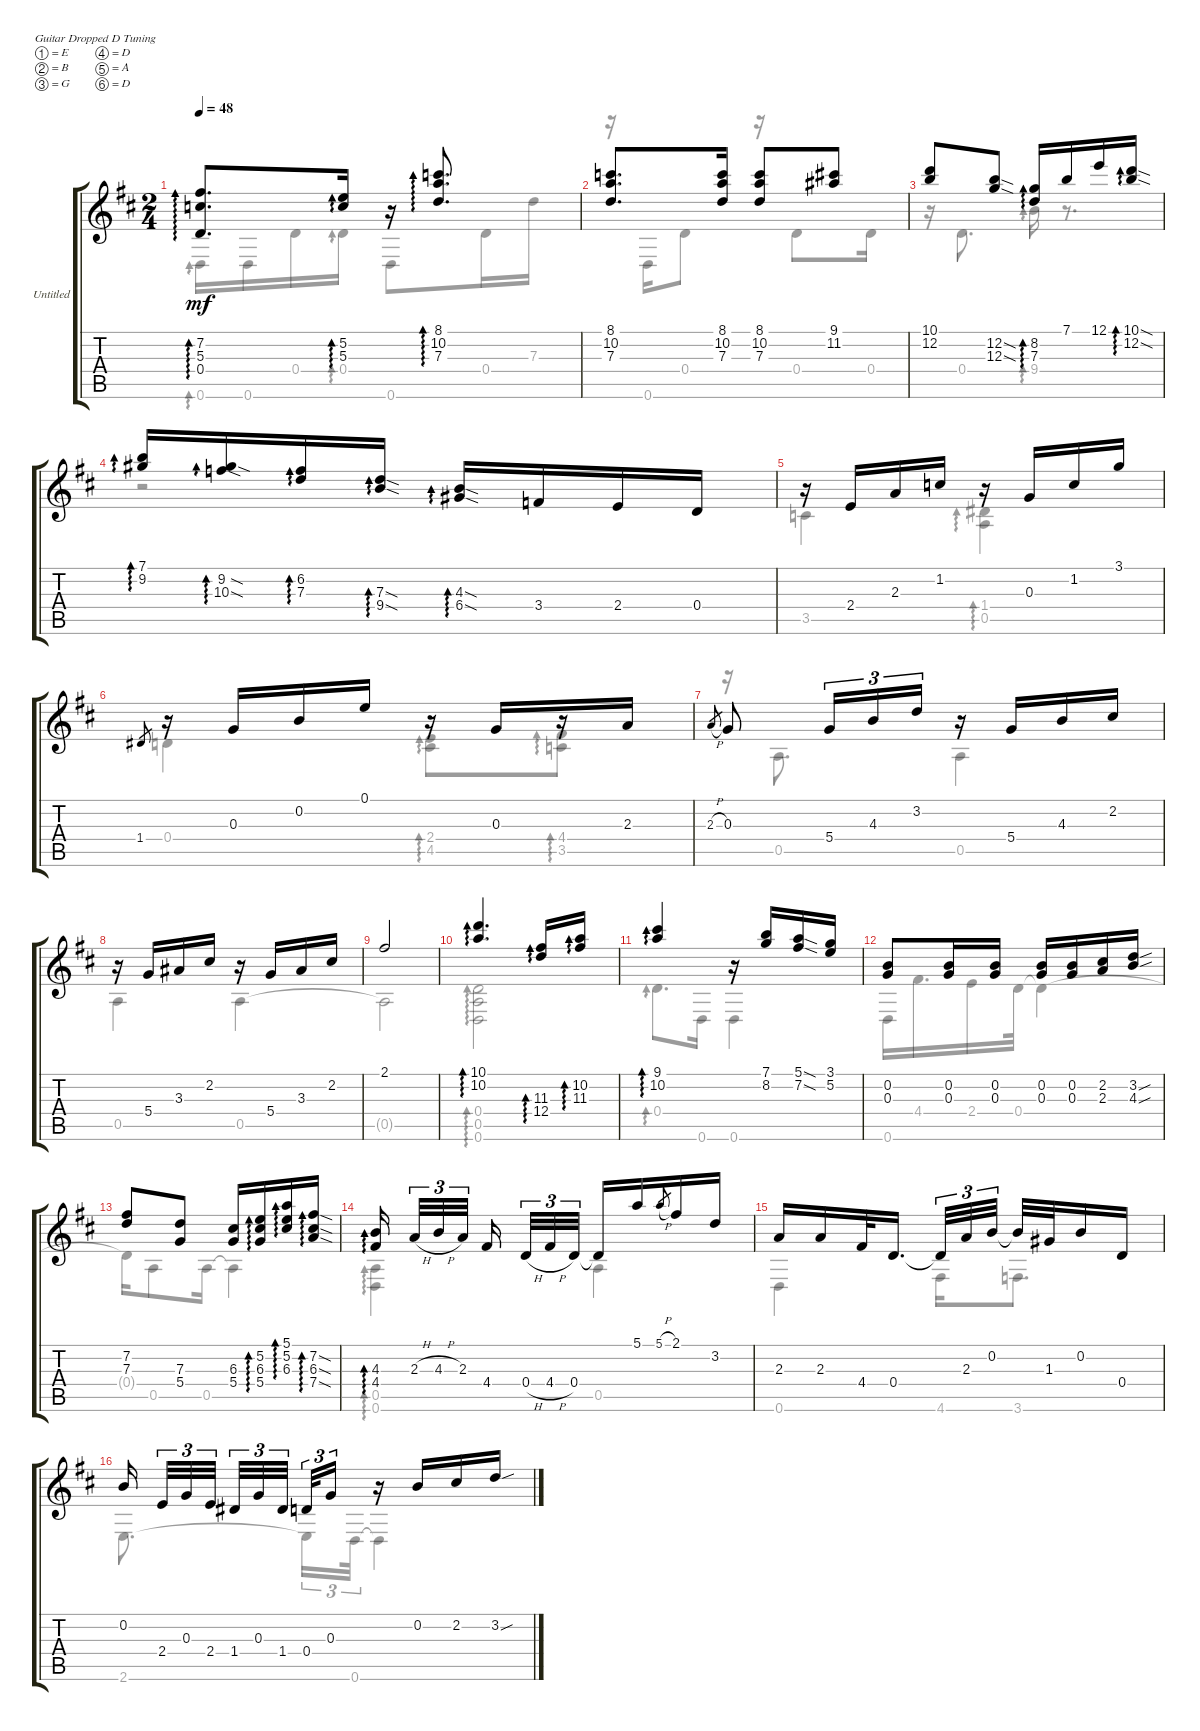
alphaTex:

\bracketExtendMode groupsimilarinstruments
\firstSystemTrackNameOrientation horizontal
\otherSystemsTrackNameOrientation horizontal
\track ("Untitled" "Untitled") {instrument acousticguitarnylon}
\staff {score tabs}
\tuning (E4 B3 G3 D3 A2 D2)
\voice
\ts (2 4)
\tempo 48
\clef g2
\ks bminor
(7.2 5.3 0.4).8{d ad 0 dy mf} (5.2 5.3).16{ad 0} r.16 (8.1 10.2 7.3).8{d ad 0} |
(8.1 10.2 7.3).8{d} (8.1 10.2 7.3).16 (8.1 10.2 7.3).8 (9.1 11.2).8 |
(10.1 12.2).8 (12.2{sod} 12.3{sod}).8 (8.2 7.3).16{ad 0} 7.1.16 12.1.16 (10.1{sod} 12.2{sod}).16{ad 0} |
(7.1 9.2).16{ad 0} (9.2{sod} 10.3{sod}).16{ad 0} (6.2 7.3).16{ad 0} (7.3{sod} 9.4{sod}).16{ad 0} (4.3{sod} 6.4{sod}).16{ad 0} 3.4.16 2.4.16 0.4.16 |
r.16 2.4.16 2.3.16 1.2.16 r.16{ad 0} 0.3.16 1.2.16 3.1.16 |
1.4.8{gr} r.16 0.3.16 0.2.16 0.1.16 r.16{ad 0} 0.3.16 r.16{ad 0} 2.3.16 |
2.3{h}.8{gr} 0.3.8 5.4.16{tu (3 2)} 4.3.16{tu (3 2)} 3.2.16{tu (3 2)} r.16 5.4.16 4.3.16 2.2.16 |
r.16 5.4.16 3.3.16 2.2.16 r.16 5.4.16 3.3.16 2.2.16 |
2.1.2 |
(10.1 10.2).4{d ad 0} (11.3 12.4).16{ad 0} (10.2 11.3).16{ad 0} |
(9.1 10.2).4{ad 0} r.16 (7.1 8.2).16 (5.1{sod} 7.2{sod}).16 (3.1 5.2).16 |
(0.2 0.3).8 (0.2 0.3).16 (0.2 0.3).16 (0.2 0.3).16 (0.2 0.3).16 (2.2 2.3).16 (3.2{sou} 4.3{sou}).16 |
(7.2 7.3).8 (7.3 5.4).8 (6.3 5.4).16 (5.2 6.3 5.4).16{ad 0} (5.1 5.2 6.3).16{ad 0} (7.2{sod} 6.3{sod} 7.4{sod}).16{ad 0} |
(4.3 4.4).16{ad 0} 2.3{h}.32{tu (3 2)} 4.3{h}.32{tu (3 2)} 2.3.32{tu (3 2)} 4.4.16 0.4{h}.32{tu (3 2)} 4.4{h}.32{tu (3 2)} 0.4.32{tu (3 2)} 0.4{t}.16 5.1.16 5.1{h}.8{gr} 2.1.16 3.2.16 |
2.3.16 2.3.16 4.4.32 0.4.16{d} 0.4{t}.32{tu (3 2)} 2.3.32{tu (3 2)} 0.2.32{tu (3 2)} 0.2{t}.32 1.3.32 0.2.16 0.4.16 |
0.2.16 2.4.32{tu (3 2)} 0.3.32{tu (3 2)} 2.4.32{tu (3 2)} 1.4.32{tu (3 2)} 0.3.32{tu (3 2)} 1.4.32{tu (3 2)} 0.4.32{tu (3 2)} 0.3.16{tu (3 2)} r.16 0.2.16 2.2.16 3.2{sou}.16
\voice
\clef g2
\ottava regular
\simile none
\ks bminor
0.6{t}.16{ad 0 dy mf} 0.6.16 0.4.16 0.4.16{ad 0} 0.6.8 0.4.16 7.3.16 |
r.16 0.6.16 0.4.8 r.16 0.4.8 0.4.16 |
r.16 0.4.8{d} 9.4.16{ad 0} r.8{d} |
r.2{ad 0} |
3.5.4 (1.4 0.5).4{ad 0} |
0.4.4 (2.4 4.5).8{ad 0} (4.4 3.5).8{ad 0} |
r.16 0.5.8{d} 0.5.4 |
0.5.4 0.5.4 |
0.5{t}.2 |
(0.4 0.5 0.6).2{ad 0} |
0.4.8{d ad 0} 0.6.16 0.6.4 |
0.6.16 4.4.16{d} 2.4.16 0.4.32 0.4{t}.4 |
0.4{t}.16 0.5.8 0.5.16 0.5{t}.4 |
(0.5 0.6).4{ad 0} 0.5.4 |
0.6.4 4.6.16 3.6.8{d} |
2.6.8{d} 2.6{t}.16{tu (3 2)} 0.6.32{tu (3 2)} 0.6{t}.4
